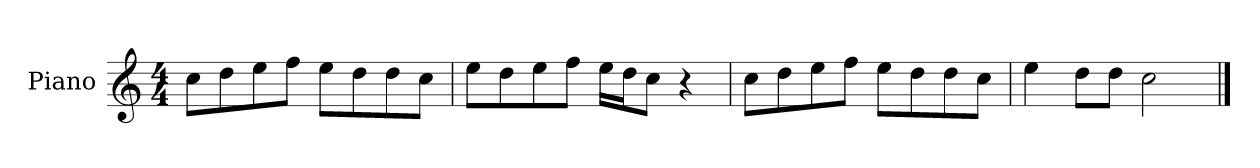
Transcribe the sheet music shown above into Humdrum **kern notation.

**kern
*part1
*staff1
*I"Piano
*I'P-no
*clefG2
*k[]
*M4/4
*MM90
=1
8cc\L
8dd\
8ee\
8ff\J
8ee\L
8dd\
8dd\
8cc\J
=2
8ee\L
8dd\
8ee\
8ff\J
16ee\LL
16dd\J
8cc\J
4r
=3
8cc\L
8dd\
8ee\
8ff\J
8ee\L
8dd\
8dd\
8cc\J
=4
4ee\
8dd\L
8dd\J
2cc\
==
*-
